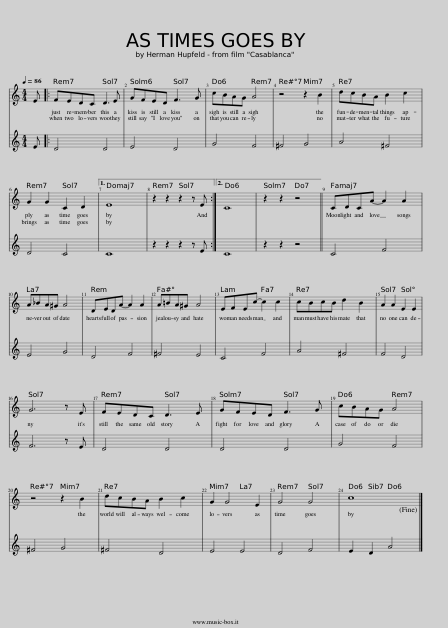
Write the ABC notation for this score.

X:1
%%score 1 2
L:1/8
Q:1/4=86
M:4/4
I:linebreak $
K:C
V:1 treble
V:2 treble
V:1
 E |: FEDC D3 E | GFED F3 G | cBAG A4 | z4 z2 B2 | %5
 dcBA B2 c2 |$ G2 G2 C2 D2 |1 E8 | z2 z2 z2 z E :|2 C8 | %10
 z2 z2 z4 || CDCA- A2 A2 |$ A_BA^G A4 | DEDA- A2 A2 | A=BA^G A4 | %15
 EFEc- c2 c2 | cBcB d2 B2 | A2 A2 E2 E2 |$ G6 z E | FEDC D3 E | %20
 GFED F3 G | cBAG A4 |$ z4 z2 B2 | dcBA B2 c2 | G2 G4 E2 | %25
 G4 G4 | c8!fine! |] %27
V:2
 E |: D4 D4 | E4 D4 | G4 F4 | ^F4 G4 | %5
 A4 ^F4 |$ D4 C4 |1 C8 | z2 z2 z2 z E :|2 C8 | %10
 z2 z2 z4 || C4 F4 |$ E4 G4 | D4 F4 | ^F4 E4 | %15
 C4 F4 | A4 ^F4 | F4 D4 |$ F6 z E | D4 D4 | %20
 D4 D4 | G4 F4 |$ ^F4 G4 | ^F4 D4 | E4 E4 | %25
 D4 F4 | E2 D2 A4 |] %27
